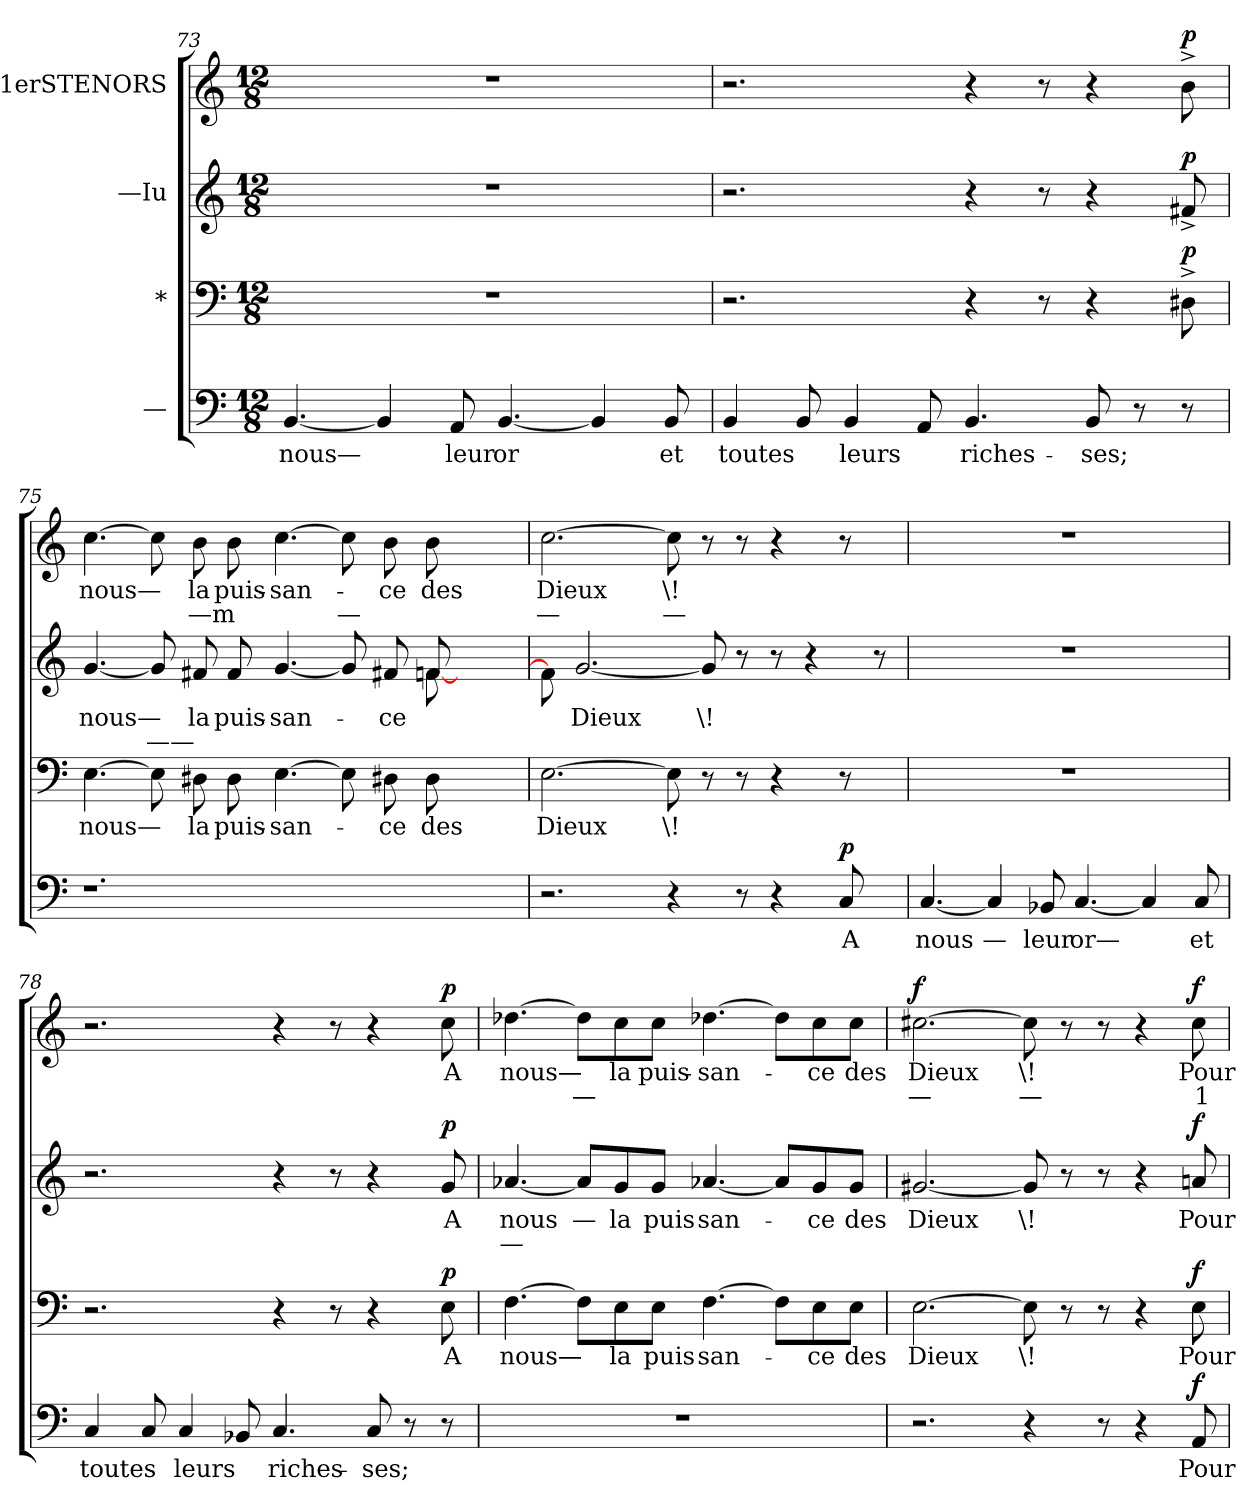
**kern	**text	**dynam	**kern	**text	**dynam	**kern	**text	**text	**dynam	**kern	**text	**text	**dynam
*part4	*part4	*part4	*part3	*part3	*part3	*part2	*part2	*part2	*part2	*part1	*part1	*part1	*part1
*staff4	*staff4	*staff4	*staff3	*staff3	*staff3	*staff2	*staff2	*staff2	*staff2	*staff1	*staff1	*staff1	*staff1
*I"—	*	*	*I"*	*	*	*I"—Iu	*	*	*	*I"1erSTENORS	*	*	*
*clefF4	*	*	*clefF4	*	*	*clefG2	*	*	*	*clefG2	*	*	*
*k[]	*	*	*k[]	*	*	*k[]	*	*	*	*k[]	*	*	*
*M12/8	*	*	*M12/8	*	*	*M12/8	*	*	*	*M12/8	*	*	*
=73	=73	=73	=73	=73	=73	=73	=73	=73	=73	=73	=73	=73	=73
[4.BBi/	nous—	.	1.r	.	.	1.r	.	.	.	1.r	.	.	.
4BBi/]	.	.	.	.	.	.	.	.	.	.	.	.	.
8AAi/	leur	.	.	.	.	.	.	.	.	.	.	.	.
[4.BBi/	or	.	.	.	.	.	.	.	.	.	.	.	.
4BBi/]	.	.	.	.	.	.	.	.	.	.	.	.	.
8BBi/	et	.	.	.	.	.	.	.	.	.	.	.	.
=74	=74	=74	=74	=74	=74	=74	=74	=74	=74	=74	=74	=74	=74
4BBi/	toutes	.	2.r	.	.	2.r	.	.	.	2.r	.	.	.
8BBi/	.	.	.	.	.	.	.	.	.	.	.	.	.
4BBi/	leurs	.	.	.	.	.	.	.	.	.	.	.	.
8AAi/	.	.	.	.	.	.	.	.	.	.	.	.	.
4.BBi/	riches-	.	4r	.	.	4r	.	.	.	4r	.	.	.
.	.	.	8r	.	.	8r	.	.	.	8r	.	.	.
8BBi/	ses;	.	4r	.	.	4r	.	.	.	4r	.	.	.
8r	.	.	.	.	.	.	.	.	.	.	.	.	.
!	!	!	!	!	!LO:DY:a	!	!	!	!LO:DY:a	!	!	!	!LO:DY:a
8r	.	.	8D#X^<i\	.	p	8f#X^<i/	.	.	p	8b^<i\	.	.	p
!!LO:LB:g=z
=75	=75	=75	=75	=75	=75	=75	=75	=75	=75	=75	=75	=75	=75
*	*	*	*	*	*	*^	*	*	*	*	*	*	*
1.r	.	.	[4.Ei\	nous—	.	[4.gi/	4.ryy	nous—	.	.	[4.cci\	nous—	.	.
.	.	.	8Ei\]	.	.	8gi/]	8ryy	.	——	.	8cci\]	.	.	.
.	.	.	8D#Xi\	la	.	8f#Xi/	8ryy	la	.	.	8bi\	la	—m	.
.	.	.	8D#i\	puis-	.	8f#i/	8ryy	puis-	.	.	8bi\	puis-	.	.
.	.	.	[4.Ei\	san-	.	[4.gi/	4.ryy	san-	.	.	[4.cci\	san-	.	.
.	.	.	8Ei\]	.	.	8gi/]	8ryy	.	.	.	8cci\]	.	—	.
.	.	.	8D#Xi\	ce	.	8f#Xi/	8ryy	ce	.	.	8bi\	ce	.	.
.	.	.	8D#i\	des	.	8f#i/	[8fj\	.	.	.	8bi\	des	.	.
4ryy	.	.	4ryy	.	.	4ryy	8ryy	.	.	.	4ryy	.	.	.
.	.	.	.	.	.	.	8ryy	.	.	.	.	.	.	.
*	*	*	*	*	*	*v	*v	*	*	*	*	*	*	*
=76	=76	=76	=76	=76	=76	=76	=76	=76	=76	=76	=76	=76	=76
2.r	.	.	[2.Ei\	Dieux	.	8fj\]	.	.	.	[2.cci\	Dieux	—	.
.	.	.	.	.	.	[2.gi/	Dieux	.	.	.	.	.	.
4r	.	.	8Ei\]	\!	.	.	.	.	.	8cci\]	\!	—	.
.	.	.	8r	.	.	8gi/]	\!	.	.	8r	.	.	.
8r	.	.	8r	.	.	8r	.	.	.	8r	.	.	.
4r	.	.	4r	.	.	8r	.	.	.	4r	.	.	.
.	.	.	.	.	.	4r	.	.	.	.	.	.	.
!	!	!LO:DY:a	!	!	!	!	!	!	!	!	!	!	!
8Ci/	A	p	8r	.	.	.	.	.	.	8r	.	.	.
8ryy	.	.	8ryy	.	.	8r	.	.	.	8ryy	.	.	.
=77	=77	=77	=77	=77	=77	=77	=77	=77	=77	=77	=77	=77	=77
[4.Ci/	nous	.	1.r	.	.	1.r	.	.	.	1.r	.	.	.
4Ci/]	—	.	.	.	.	.	.	.	.	.	.	.	.
8BB-Xi/	leur	.	.	.	.	.	.	.	.	.	.	.	.
[4.Ci/	or—	.	.	.	.	.	.	.	.	.	.	.	.
4Ci/]	.	.	.	.	.	.	.	.	.	.	.	.	.
8Ci/	et	.	.	.	.	.	.	.	.	.	.	.	.
!!LO:LB:g=z
=78	=78	=78	=78	=78	=78	=78	=78	=78	=78	=78	=78	=78	=78
4Ci/	toutes	.	2.r	.	.	2.r	.	.	.	2.r	.	.	.
8Ci/	.	.	.	.	.	.	.	.	.	.	.	.	.
4Ci/	leurs	.	.	.	.	.	.	.	.	.	.	.	.
8BB-Xi/	.	.	.	.	.	.	.	.	.	.	.	.	.
4.Ci/	riches-	.	4r	.	.	4r	.	.	.	4r	.	.	.
.	.	.	8r	.	.	8r	.	.	.	8r	.	.	.
8Ci/	ses;	.	4r	.	.	4r	.	.	.	4r	.	.	.
8r	.	.	.	.	.	.	.	.	.	.	.	.	.
!	!	!	!	!	!LO:DY:a	!	!	!	!LO:DY:a	!	!	!	!LO:DY:a
8r	.	.	8Ei\	A	p	8gi/	A	.	p	8cci\	A	.	p
=79	=79	=79	=79	=79	=79	=79	=79	=79	=79	=79	=79	=79	=79
1.r	.	.	[4.Fi\	nous—	.	[4.a-Xi/	nous	—	.	[4.dd-Xi\	nous—	.	.
.	.	.	8Fi\L]	.	.	8a-i/L]	—	.	.	8dd-i\L]	.	—	.
.	.	.	8Ei\	la	.	8gi/	la	.	.	8cci\	la	.	.
.	.	.	8Ei\J	puis	.	8gi/J	puis	.	.	8cci\J	puis-	.	.
.	.	.	[4.Fi\	san-	.	[4.a-Xi/	san-	.	.	[4.dd-Xi\	san-	.	.
.	.	.	8Fi\L]	.	.	8a-i/L]	.	.	.	8dd-i\L]	.	.	.
.	.	.	8Ei\	ce	.	8gi/	ce	.	.	8cci\	ce	.	.
.	.	.	8Ei\J	des	.	8gi/J	des	.	.	8cci\J	des	.	.
=80	=80	=80	=80	=80	=80	=80	=80	=80	=80	=80	=80	=80	=80
!	!	!	!	!	!	!	!	!	!	!	!	!	!LO:DY:a
2.r	.	.	[2.Ei\	Dieux	.	[2.g#Xi/	Dieux	.	.	[2.cc#Xi\	Dieux	—	f
4r	.	.	8Ei\]	\!	.	8g#i/]	\!	.	.	8cc#i\]	\!	—	.
.	.	.	8r	.	.	8r	.	.	.	8r	.	.	.
8r	.	.	8r	.	.	8r	.	.	.	8r	.	.	.
4r	.	.	4r	.	.	4r	.	.	.	4r	.	.	.
!	!	!LO:DY:a	!	!	!LO:DY:a	!	!	!	!LO:DY:a	!	!	!	!LO:DY:a
8AAi/	Pour	f	8Ei\	Pour	f	8ani/	Pour	.	f	8cc#i\	Pour	1	f
=	=	=	=	=	=	=	=	=	=	=	=	=	=
*-	*-	*-	*-	*-	*-	*-	*-	*-	*-	*-	*-	*-	*-
